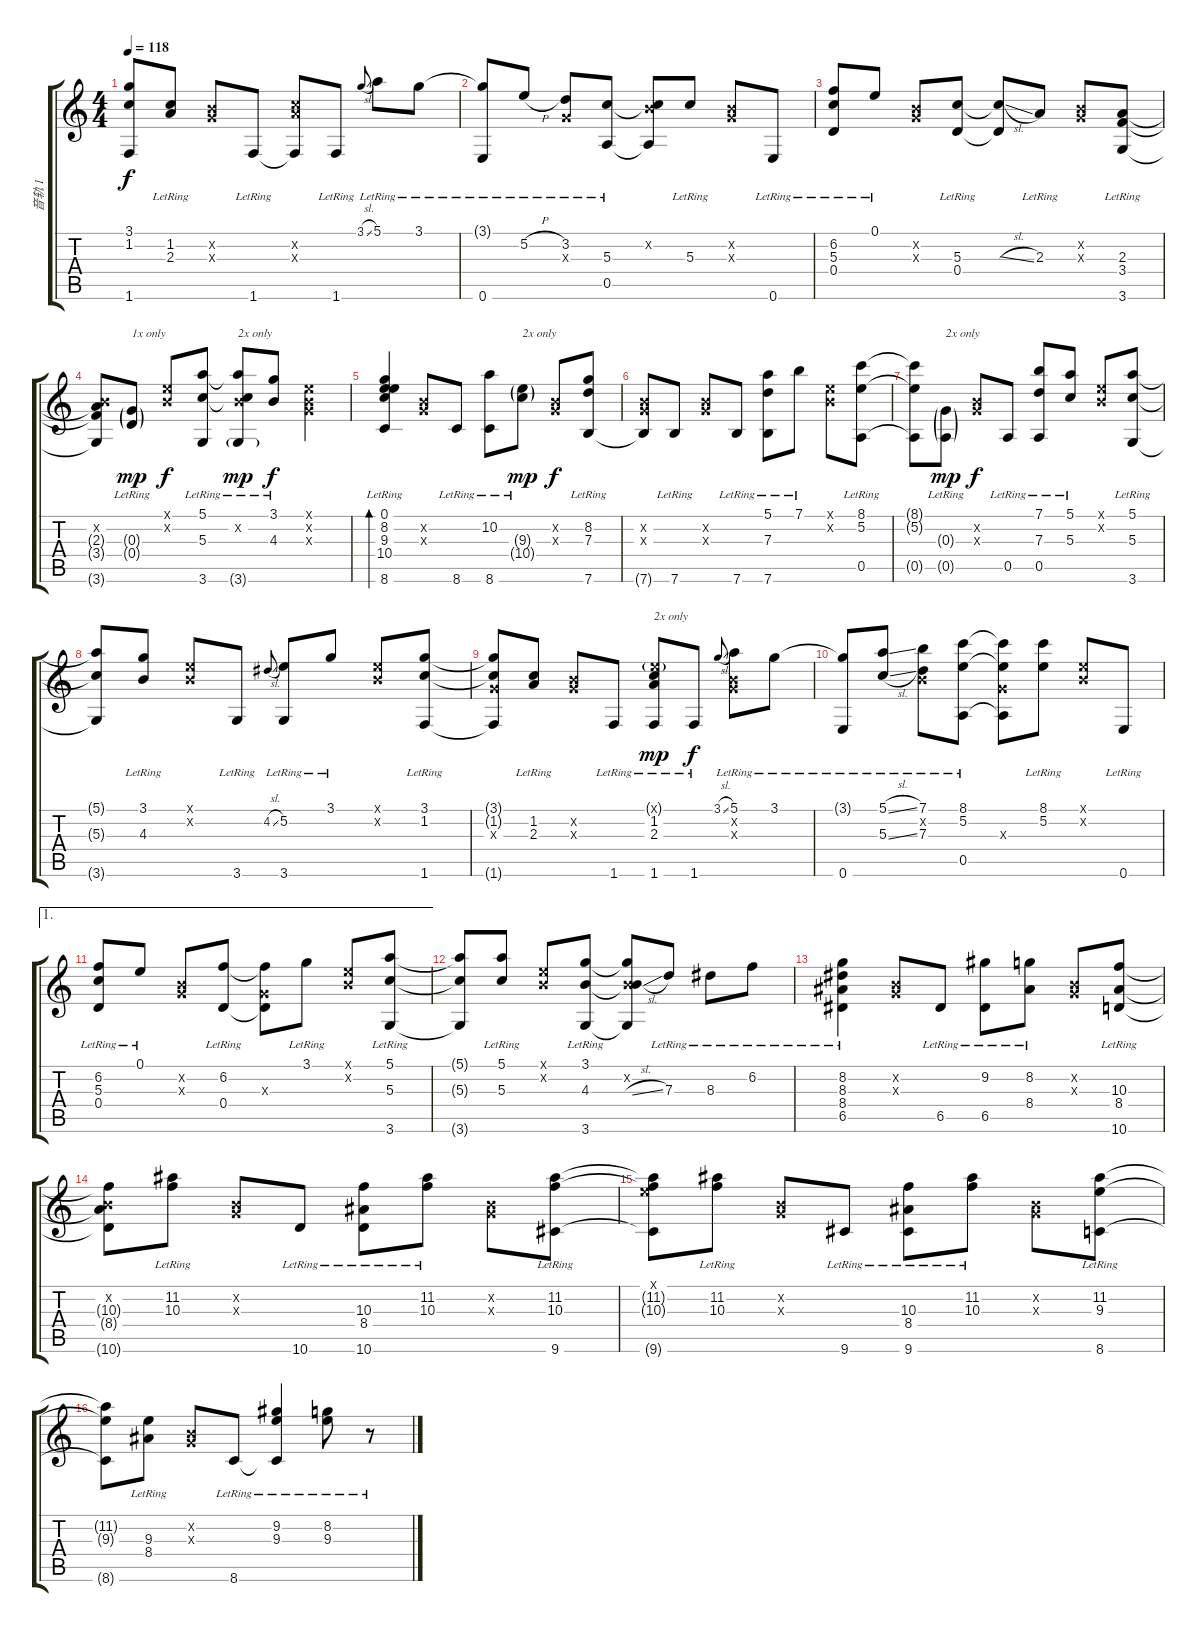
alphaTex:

\track ("音轨 1" "音轨 1") {instrument acousticguitarsteel}
\staff {score tabs}
\tuning (E4 B3 G3 D3 A2 E2) {hide}
\ts (4 4)
\tempo 118
\clef g2
\ks c
(3.1{t} 1.2{t} 1.6{t}).8{dy f} (1.2{lr} 2.3{lr}).8 (0.2{x} 0.3{x}).8 1.6{lr}.8 (1.2{x} 2.3{x} 1.6{t}).8 1.6{lr}.8 3.1{sl}.8{gr onbeat} 5.1{lr}.8 3.1{lr}.8 |
(3.1{t} 0.6{lr}).8 5.2{h lr}.8 (3.2{lr} 0.3{x}).8 (5.3{lr} 0.5{lr}).8 (0.2{x} 5.3{t} 0.5{t}).8 5.3{lr}.8 (0.2{x} 0.3{x}).8 0.6{lr}.8 |
(6.2{lr} 5.3{lr} 0.4{lr}).8 0.1{lr}.8 (0.2{x} 0.3{x}).8 (5.3{lr} 0.4{lr}).8 (5.3{sl t} 0.4{t}).8 2.3{lr}.8 (0.2{x} 0.3{x}).8 (2.3{lr} 3.4{lr} 3.6{lr}).8 |
(0.2{x} 2.3{t} 3.4{t} 3.6{t}).8 (0.3{g lr} 0.4{g lr}).8{txt "1x only" dy mp} (0.1{x} 0.2{x}).8{dy f} (5.1{lr} 5.3{lr} 3.6{lr}).8 (5.1{t} 0.2{x} 5.3{t} 3.6{g lr}).8{txt "2x only" dy mp} (3.1{lr} 4.3{lr}).8{dy f} (0.1{x} 0.2{x} 0.3{x}).4 |
(0.1{lr} 8.2{lr} 9.3{lr} 10.4{lr} 8.6{lr}).4{bd 120} (0.2{x} 0.3{x}).8 8.6{lr}.8 (10.2{lr} 8.6{lr}).8 (9.3{g lr} 10.4{g lr}).8{txt "2x only" dy mp} (0.2{x} 0.3{x}).8{dy f} (8.2{lr} 7.3{lr} 7.6{lr}).8 |
(0.2{x} 0.3{x} 7.6{t}).8 7.6{lr}.8 (0.2{x} 0.3{x}).8 7.6{lr}.8 (5.1{lr} 7.3{lr} 7.6{lr}).8 7.1{lr}.8 (0.1{x} 0.2{x}).8 (8.1{lr} 5.2{lr} 0.5{lr}).8 |
(8.1{t} 5.2{t} 0.5{t}).8 (0.3{g lr} 0.5{g lr}).8{txt "2x only" dy mp} (0.2{x} 0.3{x}).8{dy f} 0.5{lr}.8 (7.1{lr} 7.3{lr} 0.5{lr}).8 (5.1{lr} 5.3{lr}).8 (0.1{x} 0.2{x}).8 (5.1{lr} 5.3{lr} 3.6{lr}).8 |
(5.1{t} 5.3{t} 3.6{t}).8 (3.1{lr} 4.3{lr}).8 (0.1{x} 0.2{x}).8 3.6{lr}.8 4.2{sl}.8{gr onbeat} (5.2{lr} 3.6{lr}).8 3.1{lr}.8 (0.1{x} 0.2{x}).8 (3.1{lr} 1.2{lr} 1.6{lr}).8 |
(3.1{t} 1.2{t} 0.3{x} 1.6{t}).8 (1.2{lr} 2.3{lr}).8 (0.2{x} 0.3{x}).8 1.6{lr}.8 (0.1{g x} 1.2{lr} 2.3{lr} 1.6{lr}).8{txt "2x only" dy mp} 1.6{lr}.8{dy f} 3.1{sl}.8{gr onbeat} (5.1{lr} 0.2{x} 0.3{x}).8 3.1{lr}.8 |
(3.1{t} 0.6{lr}).8 (5.1{sl lr} 5.3{sl lr}).8 (7.1{lr} 0.2{x} 7.3{lr}).8 (8.1{lr} 5.2{lr} 0.5{lr}).8 (8.1{t} 5.2{t} 0.3{x} 0.5{t}).8 (8.1{lr} 5.2{lr}).8 (0.1{x} 0.2{x}).8 0.6{lr}.8 |
\ae 1
(6.2{lr} 5.3{lr} 0.4{lr}).8 0.1{lr}.8 (0.2{x} 0.3{x}).8 (6.2{lr} 0.4{lr}).8 (6.2{t} 0.3{x} 0.4{t}).8 3.1{lr}.8 (0.1{x} 0.2{x}).8 (5.1{lr} 5.3{lr} 3.6{lr}).8 |
(5.1{t} 5.3{t} 3.6{t}).8 (5.1{lr} 5.3{lr}).8 (0.1{x} 0.2{x}).8 (3.1{lr} 4.3{lr} 3.6{lr}).8 (3.1{t} 0.2{x} 4.3{sl t} 3.6{t}).8 7.3{lr}.8 8.3{lr}.8 6.2{lr}.8 |
(8.2{lr} 8.3{lr} 8.4{lr} 6.5{lr}).4 (0.2{x} 0.3{x}).8 6.5{lr}.8 (9.2{lr} 6.5{lr}).8 (8.2{lr} 8.4{lr}).8 (0.2{x} 0.3{x}).8 (10.3{lr} 8.4{lr} 10.6{lr}).8 |
(0.2{x} 10.3{t} 8.4{t} 10.6{t}).8 (11.2{lr} 10.3{lr}).8 (0.2{x} 0.3{x}).8 10.6{lr}.8 (10.3{lr} 8.4{lr} 10.6{lr}).8 (11.2{lr} 10.3{lr}).8 (0.2{x} 0.3{x}).8 (11.2{lr} 10.3{lr} 9.6{lr}).8 |
(0.1{x} 11.2{t} 10.3{t} 9.6{t}).8 (11.2{lr} 10.3{lr}).8 (0.2{x} 0.3{x}).8 9.6{lr}.8 (10.3{lr} 8.4{lr} 9.6{lr}).8 (11.2{lr} 10.3{lr}).8 (0.2{x} 0.3{x}).8 (11.2{lr} 9.3{lr} 8.6{lr}).8 |
(11.2{t} 9.3{t} 8.6{t}).8 (9.3{lr} 8.4{lr}).8 (0.2{x} 0.3{x}).8 8.6{lr}.8 (9.2{lr} 9.3{lr} 8.6{t}).4 (8.2{lr} 9.3{lr}).8 r.8
